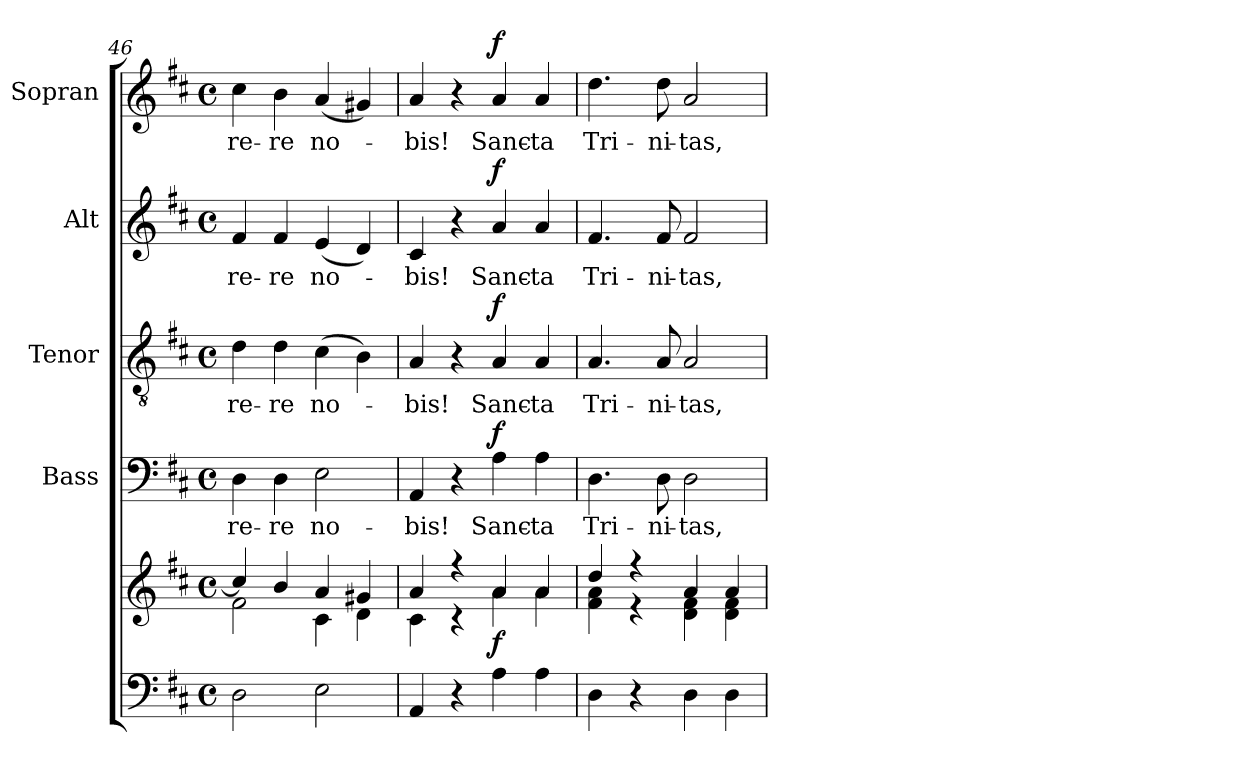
**kern	**kern	**dynam	**kern	**text	**dynam	**kern	**text	**dynam	**kern	**text	**dynam	**kern	**text	**dynam
*part5	*part5	*part5	*part4	*part4	*part4	*part3	*part3	*part3	*part2	*part2	*part2	*part1	*part1	*part1
*staff6	*staff5	*staff5/6	*staff4	*staff4	*staff4	*staff3	*staff3	*staff3	*staff2	*staff2	*staff2	*staff1	*staff1	*staff1
*	*	*	*I"Bass	*	*	*I"Tenor	*	*	*I"Alt	*	*	*I"Sopran	*	*
*	*	*	*I'B.	*	*	*I'T.	*	*	*I'A.	*	*	*I'S.	*	*
*clefF4	*clefG2	*	*clefF4	*	*	*clefGv2	*	*	*clefG2	*	*	*clefG2	*	*
*k[f#c#]	*k[f#c#]	*	*k[f#c#]	*	*	*k[f#c#]	*	*	*k[f#c#]	*	*	*k[f#c#]	*	*
*D:	*D:	*	*D:	*	*	*D:	*	*	*D:	*	*	*D:	*	*
*M4/4	*M4/4	*	*M4/4	*	*	*M4/4	*	*	*M4/4	*	*	*M4/4	*	*
*met(c)	*met(c)	*	*met(c)	*	*	*met(c)	*	*	*met(c)	*	*	*met(c)	*	*
=46	=46	=46	=46	=46	=46	=46	=46	=46	=46	=46	=46	=46	=46	=46
*	*^	*	*	*	*	*	*	*	*	*	*	*	*	*
!	!	!	!	!	!LO:LY:b	!	!	!LO:LY:b	!	!	!LO:LY:b	!	!	!LO:LY:b	!
2D\	4cc#/]	2f#\	.	4D\	-re-	.	4d\	-re-	.	4f#/	-re-	.	4cc#\	-re-	.
!	!	!	!	!	!LO:LY:b	!	!	!LO:LY:b	!	!	!LO:LY:b	!	!	!LO:LY:b	!
.	4b/	.	.	4D\	-re	.	4d\	-re	.	4f#/	-re	.	4b\	-re	.
!	!	!	!	!	!LO:LY:b	!	!	!LO:LY:b	!	!	!LO:LY:b	!	!	!LO:LY:b	!
2E\	4a/	4c#\	.	2E\	no-	.	(>4c#\	no-	.	(<4e/	no-	.	(<4a/	no-	.
.	4g#X/	4d\	.	.	.	.	4B\)	.	.	4d/)	.	.	4g#X/)	.	.
=47	=47	=47	=47	=47	=47	=47	=47	=47	=47	=47	=47	=47	=47	=47	=47
!	!	!	!	!	!LO:LY:b	!	!	!LO:LY:b	!	!	!LO:LY:b	!	!	!LO:LY:b	!
4AA/	4a/	4c#\	.	4AA/	-bis!	.	4A/	-bis!	.	4c#/	-bis!	.	4a/	-bis!	.
4r	4r	4r	.	4r	.	.	4r	.	.	4r	.	.	4r	.	.
!	!	!	!LO:DY:b	!	!LO:LY:b	!LO:DY:a	!	!LO:LY:b	!LO:DY:a	!	!LO:LY:b	!LO:DY:a	!	!LO:LY:b	!LO:DY:a
4A\	4a/	4a\	f	4A\	Sanc-	f	4A/	Sanc-	f	4a/	Sanc-	f	4a/	Sanc-	f
!	!	!	!	!	!LO:LY:b	!	!	!LO:LY:b	!	!	!LO:LY:b	!	!	!LO:LY:b	!
4A\	4a/	4a\	.	4A\	-ta	.	4A/	-ta	.	4a/	-ta	.	4a/	-ta	.
=48	=48	=48	=48	=48	=48	=48	=48	=48	=48	=48	=48	=48	=48	=48	=48
!	!	!	!	!	!LO:LY:b	!	!	!LO:LY:b	!	!	!LO:LY:b	!	!	!LO:LY:b	!
4D\	4dd/	4f#\ 4a\	.	4.D\	Tri-	.	4.A/	Tri-	.	4.f#/	Tri-	.	4.dd\	Tri-	.
4r	4r	4r	.	.	.	.	.	.	.	.	.	.	.	.	.
!	!	!	!	!	!LO:LY:b	!	!	!LO:LY:b	!	!	!LO:LY:b	!	!	!LO:LY:b	!
.	.	.	.	8D\	-ni-	.	8A/	-ni-	.	8f#/	-ni-	.	8dd\	-ni-	.
!	!	!	!	!	!LO:LY:b	!	!	!LO:LY:b	!	!	!LO:LY:b	!	!	!LO:LY:b	!
4D\	4a/	4d\ 4f#\	.	2D\	-tas,	.	2A/	-tas,	.	2f#/	-tas,	.	2a/	-tas,	.
4D\	4a/	4d\ 4f#\	.	.	.	.	.	.	.	.	.	.	.	.	.
*	*v	*v	*	*	*	*	*	*	*	*	*	*	*	*	*
=	=	=	=	=	=	=	=	=	=	=	=	=	=	=
*-	*-	*-	*-	*-	*-	*-	*-	*-	*-	*-	*-	*-	*-	*-
